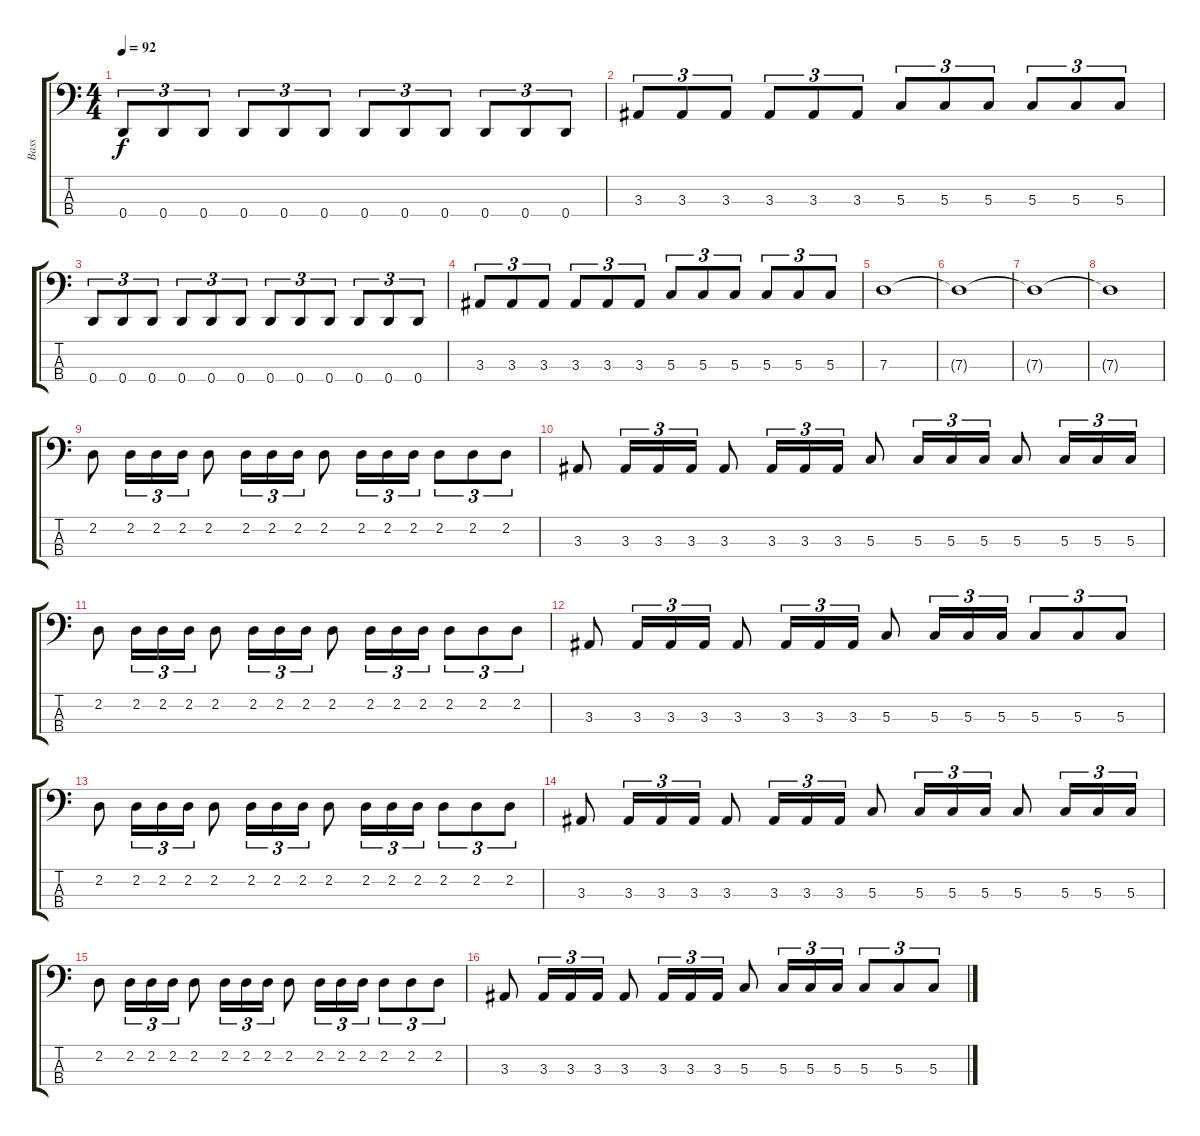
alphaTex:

\track ("Bass" "Bass") {instrument electricbasspick}
\staff {score tabs}
\tuning (F2 C2 G1 D1) {hide}
\ts (4 4)
\tempo 92
\clef f4
\ks c
0.4.8{tu (3 2) dy f} 0.4.8{tu (3 2)} 0.4.8{tu (3 2)} 0.4.8{tu (3 2)} 0.4.8{tu (3 2)} 0.4.8{tu (3 2)} 0.4.8{tu (3 2)} 0.4.8{tu (3 2)} 0.4.8{tu (3 2)} 0.4.8{tu (3 2)} 0.4.8{tu (3 2)} 0.4.8{tu (3 2)} |
3.3.8{tu (3 2)} 3.3.8{tu (3 2)} 3.3.8{tu (3 2)} 3.3.8{tu (3 2)} 3.3.8{tu (3 2)} 3.3.8{tu (3 2)} 5.3.8{tu (3 2)} 5.3.8{tu (3 2)} 5.3.8{tu (3 2)} 5.3.8{tu (3 2)} 5.3.8{tu (3 2)} 5.3.8{tu (3 2)} |
0.4.8{tu (3 2)} 0.4.8{tu (3 2)} 0.4.8{tu (3 2)} 0.4.8{tu (3 2)} 0.4.8{tu (3 2)} 0.4.8{tu (3 2)} 0.4.8{tu (3 2)} 0.4.8{tu (3 2)} 0.4.8{tu (3 2)} 0.4.8{tu (3 2)} 0.4.8{tu (3 2)} 0.4.8{tu (3 2)} |
3.3.8{tu (3 2)} 3.3.8{tu (3 2)} 3.3.8{tu (3 2)} 3.3.8{tu (3 2)} 3.3.8{tu (3 2)} 3.3.8{tu (3 2)} 5.3.8{tu (3 2)} 5.3.8{tu (3 2)} 5.3.8{tu (3 2)} 5.3.8{tu (3 2)} 5.3.8{tu (3 2)} 5.3.8{tu (3 2)} |
7.3.1 |
7.3{t}.1 |
7.3{t}.1 |
7.3{t}.1 |
2.2.8 2.2.16{tu (3 2)} 2.2.16{tu (3 2)} 2.2.16{tu (3 2)} 2.2.8 2.2.16{tu (3 2)} 2.2.16{tu (3 2)} 2.2.16{tu (3 2)} 2.2.8 2.2.16{tu (3 2)} 2.2.16{tu (3 2)} 2.2.16{tu (3 2)} 2.2.8{tu (3 2)} 2.2.8{tu (3 2)} 2.2.8{tu (3 2)} |
3.3.8 3.3.16{tu (3 2)} 3.3.16{tu (3 2)} 3.3.16{tu (3 2)} 3.3.8 3.3.16{tu (3 2)} 3.3.16{tu (3 2)} 3.3.16{tu (3 2)} 5.3.8 5.3.16{tu (3 2)} 5.3.16{tu (3 2)} 5.3.16{tu (3 2)} 5.3.8 5.3.16{tu (3 2)} 5.3.16{tu (3 2)} 5.3.16{tu (3 2)} |
2.2.8 2.2.16{tu (3 2)} 2.2.16{tu (3 2)} 2.2.16{tu (3 2)} 2.2.8 2.2.16{tu (3 2)} 2.2.16{tu (3 2)} 2.2.16{tu (3 2)} 2.2.8 2.2.16{tu (3 2)} 2.2.16{tu (3 2)} 2.2.16{tu (3 2)} 2.2.8{tu (3 2)} 2.2.8{tu (3 2)} 2.2.8{tu (3 2)} |
3.3.8 3.3.16{tu (3 2)} 3.3.16{tu (3 2)} 3.3.16{tu (3 2)} 3.3.8 3.3.16{tu (3 2)} 3.3.16{tu (3 2)} 3.3.16{tu (3 2)} 5.3.8 5.3.16{tu (3 2)} 5.3.16{tu (3 2)} 5.3.16{tu (3 2)} 5.3.8{tu (3 2)} 5.3.8{tu (3 2)} 5.3.8{tu (3 2)} |
2.2.8 2.2.16{tu (3 2)} 2.2.16{tu (3 2)} 2.2.16{tu (3 2)} 2.2.8 2.2.16{tu (3 2)} 2.2.16{tu (3 2)} 2.2.16{tu (3 2)} 2.2.8 2.2.16{tu (3 2)} 2.2.16{tu (3 2)} 2.2.16{tu (3 2)} 2.2.8{tu (3 2)} 2.2.8{tu (3 2)} 2.2.8{tu (3 2)} |
3.3.8 3.3.16{tu (3 2)} 3.3.16{tu (3 2)} 3.3.16{tu (3 2)} 3.3.8 3.3.16{tu (3 2)} 3.3.16{tu (3 2)} 3.3.16{tu (3 2)} 5.3.8 5.3.16{tu (3 2)} 5.3.16{tu (3 2)} 5.3.16{tu (3 2)} 5.3.8 5.3.16{tu (3 2)} 5.3.16{tu (3 2)} 5.3.16{tu (3 2)} |
2.2.8 2.2.16{tu (3 2)} 2.2.16{tu (3 2)} 2.2.16{tu (3 2)} 2.2.8 2.2.16{tu (3 2)} 2.2.16{tu (3 2)} 2.2.16{tu (3 2)} 2.2.8 2.2.16{tu (3 2)} 2.2.16{tu (3 2)} 2.2.16{tu (3 2)} 2.2.8{tu (3 2)} 2.2.8{tu (3 2)} 2.2.8{tu (3 2)} |
3.3.8 3.3.16{tu (3 2)} 3.3.16{tu (3 2)} 3.3.16{tu (3 2)} 3.3.8 3.3.16{tu (3 2)} 3.3.16{tu (3 2)} 3.3.16{tu (3 2)} 5.3.8 5.3.16{tu (3 2)} 5.3.16{tu (3 2)} 5.3.16{tu (3 2)} 5.3.8{tu (3 2)} 5.3.8{tu (3 2)} 5.3.8{tu (3 2)}
